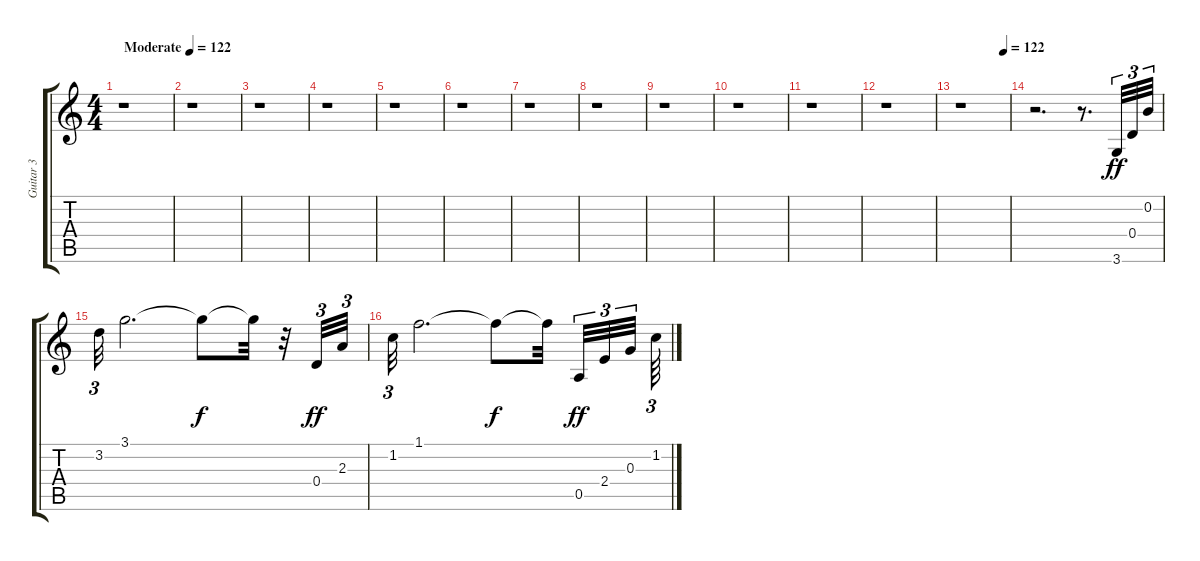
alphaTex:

\track ("Guitar 3" "Guitar 3") {instrument acousticguitarsteel}
\staff {score tabs}
\tuning (E4 B3 G3 D3 A2 E2) {hide}
\ts (4 4)
\tempo (122 "Moderate")
\clef g2
\ks c
r.1{dy ff instrument acousticguitarsteel} |
r.1 |
r.1 |
r.1 |
r.1 |
r.1 |
r.1 |
r.1 |
r.1 |
r.1 |
r.1 |
r.1 |
\tempo (122 0.8854166666666666)
r.1 |
r.2{d} r.8{d} 3.6.32{tu (3 2)} 0.4.32{tu (3 2)} 0.2.32{tu (3 2)} |
3.2.32{tu (3 2)} 3.1.2{d} 3.1{t}.8{dy f} 3.1{t}.32 r.32 0.4.32{tu (3 2) dy ff} 2.3.32{tu (3 2)} |
1.2.32{tu (3 2)} 1.1.2{d} 1.1{t}.8{dy f} 1.1{t}.32{beam splitsecondary} 0.5.32{tu (3 2) dy ff} 2.4.32{tu (3 2)} 0.3.32{tu (3 2) beam splitsecondary} 1.2.64{tu (3 2)}
